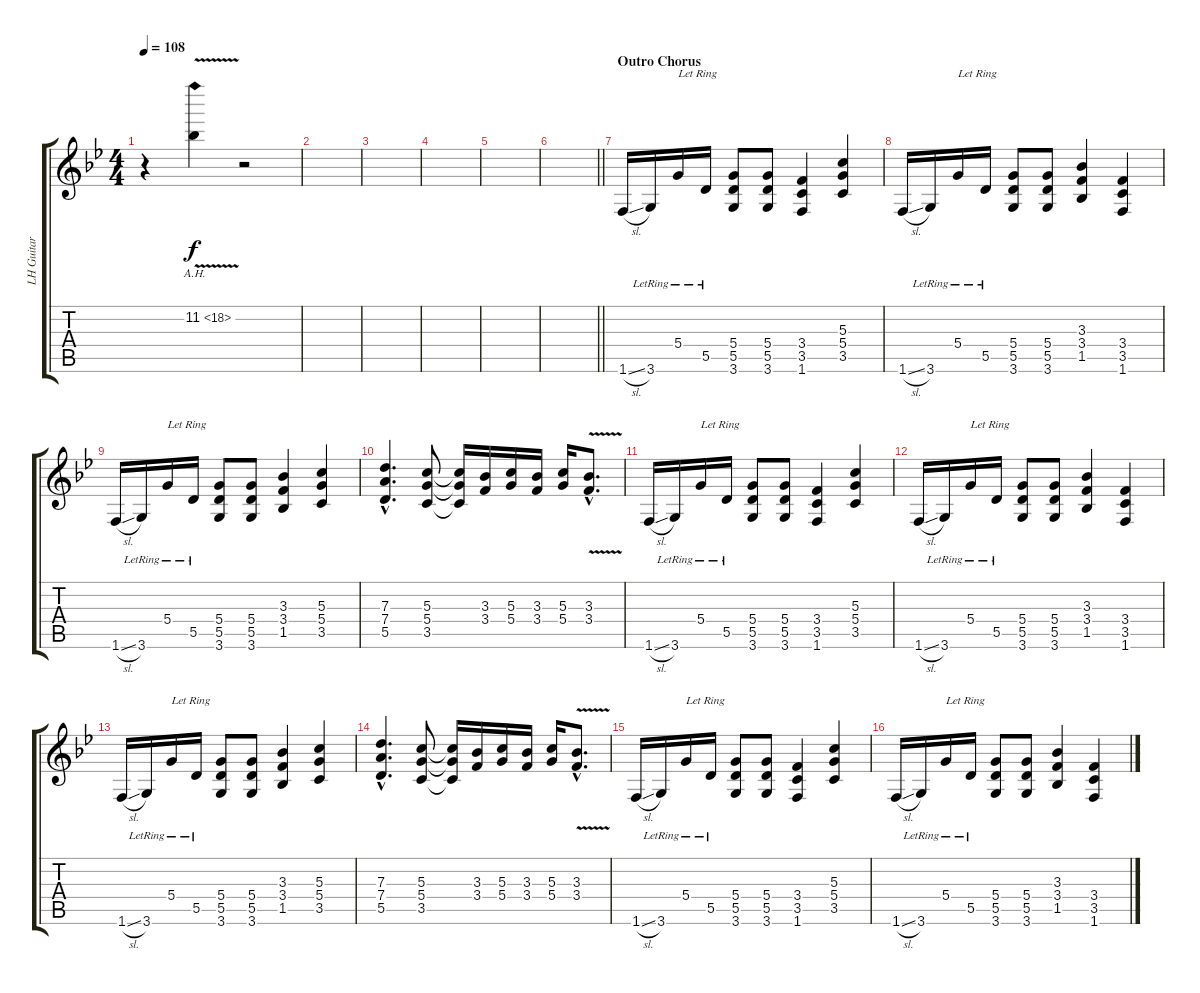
\track ("LH Guitar" "LH Guitar") {instrument overdrivenguitar}
\staff {score tabs}
\tuning (E4 B3 G3 D3 A2 E2) {hide}
\ts (4 4)
\tempo 108
\clef g2
\ks gminor
r.4{dy f} 11.2{ah 7 v}.4 r.2 |
|
|
|
|
\barLineRight lightlight
|
\section ("" "Outro Chorus")
1.6{sl}.16 3.6{lr}.16 5.4{lr}.16{txt "Let Ring"} 5.5{lr}.16 (5.4 5.5 3.6).8 (5.4 5.5 3.6).8 (3.4 3.5 1.6).4 (5.3 5.4 3.5).4 |
1.6{sl}.16 3.6{lr}.16 5.4{lr}.16{txt "Let Ring"} 5.5{lr}.16 (5.4 5.5 3.6).8 (5.4 5.5 3.6).8 (3.3 3.4 1.5).4 (3.4 3.5 1.6).4 |
1.6{sl}.16 3.6{lr}.16 5.4{lr}.16{txt "Let Ring"} 5.5{lr}.16 (5.4 5.5 3.6).8 (5.4 5.5 3.6).8 (3.3 3.4 1.5).4 (5.3 5.4 3.5).4 |
(7.3{hac} 7.4{hac} 5.5{hac}).4{d} (5.3 5.4 3.5).8 (5.3{t} 5.4{t} 3.5{t}).16 (3.3 3.4).16 (5.3 5.4).16 (3.3 3.4).16 (5.3 5.4).16 (3.3{v hac} 3.4{v hac}).8{d} |
1.6{sl}.16 3.6{lr}.16 5.4{lr}.16{txt "Let Ring"} 5.5{lr}.16 (5.4 5.5 3.6).8 (5.4 5.5 3.6).8 (3.4 3.5 1.6).4 (5.3 5.4 3.5).4 |
1.6{sl}.16 3.6{lr}.16 5.4{lr}.16{txt "Let Ring"} 5.5{lr}.16 (5.4 5.5 3.6).8 (5.4 5.5 3.6).8 (3.3 3.4 1.5).4 (3.4 3.5 1.6).4 |
1.6{sl}.16 3.6{lr}.16 5.4{lr}.16{txt "Let Ring"} 5.5{lr}.16 (5.4 5.5 3.6).8 (5.4 5.5 3.6).8 (3.3 3.4 1.5).4 (5.3 5.4 3.5).4 |
(7.3{hac} 7.4{hac} 5.5{hac}).4{d} (5.3 5.4 3.5).8 (5.3{t} 5.4{t} 3.5{t}).16 (3.3 3.4).16 (5.3 5.4).16 (3.3 3.4).16 (5.3 5.4).16 (3.3{v hac} 3.4{v hac}).8{d} |
1.6{sl}.16 3.6{lr}.16 5.4{lr}.16{txt "Let Ring"} 5.5{lr}.16 (5.4 5.5 3.6).8 (5.4 5.5 3.6).8 (3.4 3.5 1.6).4 (5.3 5.4 3.5).4 |
1.6{sl}.16 3.6{lr}.16 5.4{lr}.16{txt "Let Ring"} 5.5{lr}.16 (5.4 5.5 3.6).8 (5.4 5.5 3.6).8 (3.3 3.4 1.5).4 (3.4 3.5 1.6).4
